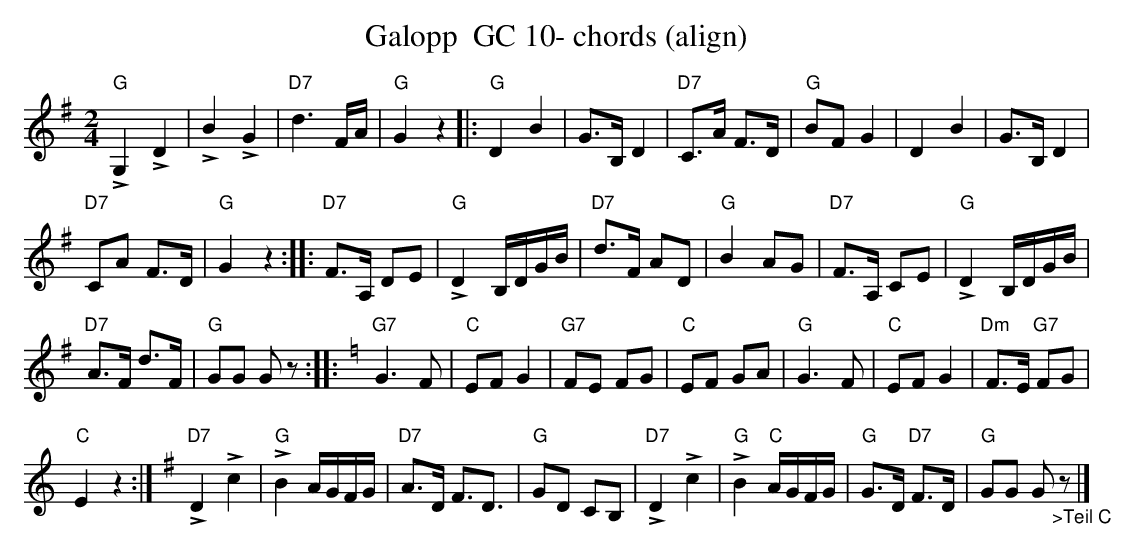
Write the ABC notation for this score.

X:1
T:Galopp  GC 10- chords (align)
M:2/4
L:1/16
K:Gmaj%%MIDI gchordon
"G"!>!G,4!>!D4 | !>!B4 !>!G4 | "D7"d6FA | "G"G4z4 |: "G"D4B4 | G3B, D4 | "D7"C3A F3D | "G"B2F2G4 | D4B4 | \
G3B,D4 |
"D7"C2A2 F3D | "G"G4z4 :: "D7"F3A, D2E2 | "G"!>!D4 B,DGB | "D7"d3F A2D2 | "G"B4A2G2 | "D7"F3A, C2E2 | \
"G"!>!D4 B,DGB |
"D7"A3F d3F | "G"G2G2 G2z2 :: [K:Cmaj] "G7"G6F2 | "C"E2F2G4 | "G7"F2E2 F2G2 | \
"C"E2F2 G2A2 | "G"G6F2 | "C"E2F2G4 | "Dm"F3E "G7"F2G2 |
"C"E4z4 :| [K:Gmaj] "D7"!>!D4!>!c4 | "G"!>!B4 AGFG | \
"D7"A3D F3D3 | "G"G2D2 C2B,2 | "D7"!>!D4!>!c4 | "G"!>!B4 "C"AGFG | "G"G3D "D7"F3D | "G"G2G2 G2"_>Teil C"z2 |]
